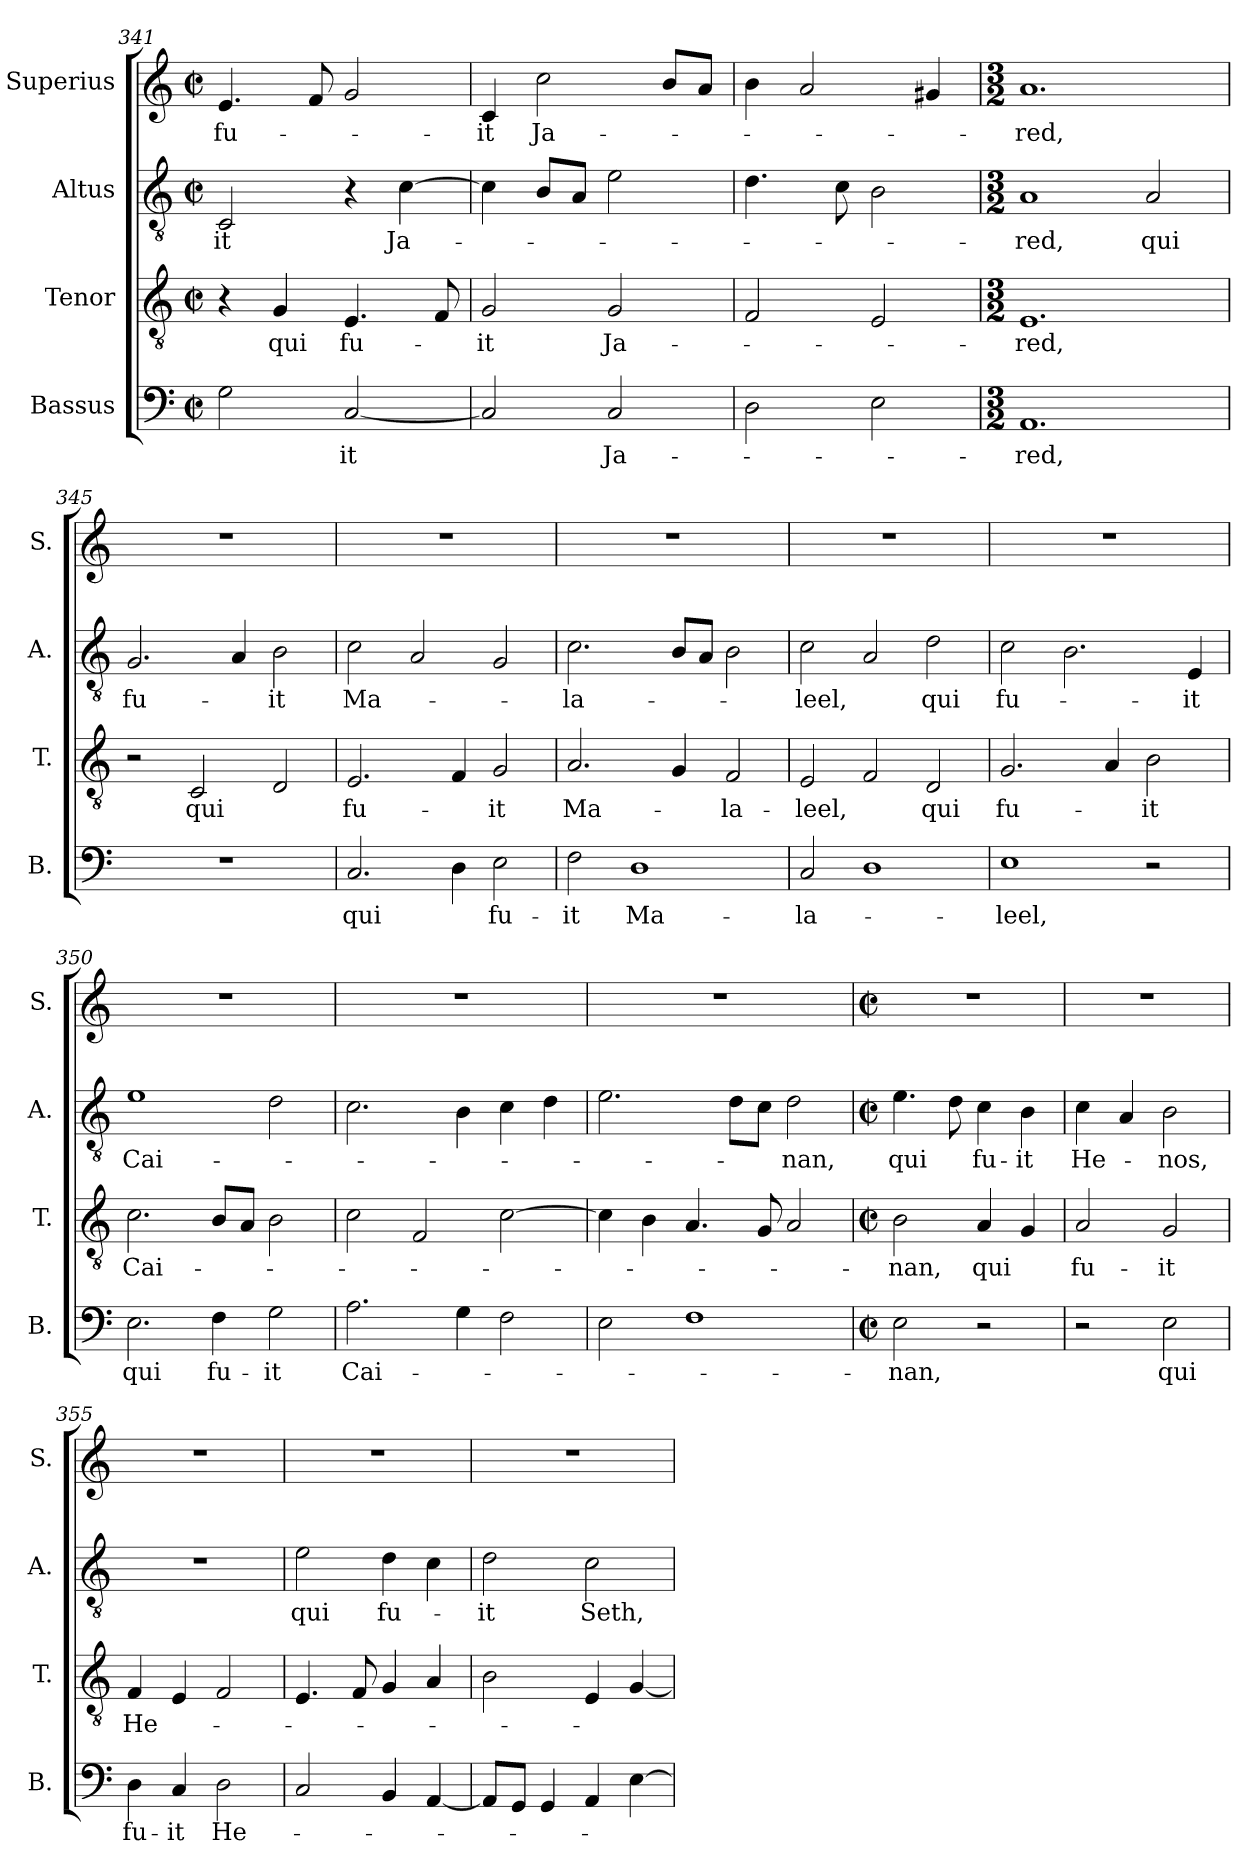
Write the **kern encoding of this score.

**kern	**text	**kern	**text	**kern	**text	**kern	**text
*part4	*part4	*part3	*part3	*part2	*part2	*part1	*part1
*staff4	*staff4	*staff3	*staff3	*staff2	*staff2	*staff1	*staff1
*I"Bassus	*	*I"Tenor	*	*I"Altus	*	*I"Superius	*
*I'B.	*	*I'T.	*	*I'A.	*	*I'S.	*
!!LO:LB:g=z
*clefF4	*	*clefGv2	*	*clefGv2	*	*clefG2	*
*	*	*ITrd7c12	*	*ITrd7c12	*	*	*
*M2/2	*	*M2/2	*	*M2/2	*	*M2/2	*
*met(c|)	*	*met(c|)	*	*met(c|)	*	*met(c|)	*
=341	=341	=341	=341	=341	=341	=341	=341
!	!	!	!	!	!LO:LY:b	!	!LO:LY:b
2G\	.	4r	.	2CC/	-it	4.e/	fu-
!	!	!	!LO:LY:b	!	!	!	!
.	.	4GG/	qui	.	.	.	.
.	.	.	.	.	.	8f/	.
!	!LO:LY:b	!	!LO:LY:b	!	!	!	!
[2C/	-it	4.EE/	fu-	4r	.	2g/	.
!	!	!	!	!	!LO:LY:b	!	!
.	.	.	.	[4C\	Ja-	.	.
.	.	8FF/	.	.	.	.	.
!!LO:PB:g=z
=342	=342	=342	=342	=342	=342	=342	=342
!	!	!	!LO:LY:b	!	!	!	!LO:LY:b
2C/]	.	2GG/	-it	4C\]	.	4c/	-it
!	!	!	!	!	!	!	!LO:LY:b
.	.	.	.	8BBL	.	2cc\	Ja-
.	.	.	.	8AAJ	.	.	.
!	!LO:LY:b	!	!LO:LY:b	!	!	!	!
2C/	Ja-	2GG/	Ja-	2E\	.	.	.
.	.	.	.	.	.	8bL	.
.	.	.	.	.	.	8aJ	.
=343	=343	=343	=343	=343	=343	=343	=343
2D\	.	2FF/	.	4.D\	.	4b\	.
.	.	.	.	.	.	2a/	.
.	.	.	.	8C\	.	.	.
2E\	.	2EE/	.	2BB\	.	.	.
.	.	.	.	.	.	4g#X/	.
=344	=344	=344	=344	=344	=344	=344	=344
*M3/2	*	*M3/2	*	*M3/2	*	*M3/2	*
!	!LO:LY:b	!	!LO:LY:b	!	!LO:LY:b	!	!LO:LY:b
1.AA	-red,	1.EE	-red,	1AA	-red,	1.a	-red,
!	!	!	!	!	!LO:LY:b	!	!
.	.	.	.	2AA/	qui	.	.
=345	=345	=345	=345	=345	=345	=345	=345
!	!	!	!	!	!LO:LY:b	!	!
1.r	.	2r	.	2.GG/	fu-	1.r	.
!	!	!	!LO:LY:b	!	!	!	!
.	.	2CC/	qui	.	.	.	.
.	.	.	.	4AA/	.	.	.
!	!	!	!	!	!LO:LY:b	!	!
.	.	2DD/	.	2BB\	-it	.	.
=346	=346	=346	=346	=346	=346	=346	=346
!	!LO:LY:b	!	!LO:LY:b	!	!LO:LY:b	!	!
2.C/	qui	2.EE/	fu-	2C\	Ma-	1.r	.
.	.	.	.	2AA/	.	.	.
4D\	.	4FF/	.	.	.	.	.
!	!LO:LY:b	!	!LO:LY:b	!	!	!	!
2E\	fu-	2GG/	-it	2GG/	.	.	.
!!LO:PB:g=z
=347	=347	=347	=347	=347	=347	=347	=347
!	!LO:LY:b	!	!LO:LY:b	!	!LO:LY:b	!	!
2F\	-it	2.AA/	Ma-	2.C\	-la-	1.r	.
!	!LO:LY:b	!	!	!	!	!	!
1D	Ma-	.	.	.	.	.	.
.	.	4GG/	.	8BBL	.	.	.
.	.	.	.	8AAJ	.	.	.
!	!	!	!LO:LY:b	!	!	!	!
.	.	2FF/	-la-	2BB\	.	.	.
=348	=348	=348	=348	=348	=348	=348	=348
!	!LO:LY:b	!	!LO:LY:b	!	!LO:LY:b	!	!
2C/	-la-	2EE/	-leel,	2C\	-leel,	1.r	.
1D	.	2FF/	.	2AA/	.	.	.
!	!	!	!LO:LY:b	!	!LO:LY:b	!	!
.	.	2DD/	qui	2D\	qui	.	.
=349	=349	=349	=349	=349	=349	=349	=349
!	!LO:LY:b	!	!LO:LY:b	!	!LO:LY:b	!	!
1E	-leel,	2.GG/	fu-	2C\	fu-	1.r	.
.	.	.	.	2.BB\	.	.	.
.	.	4AA/	.	.	.	.	.
!	!	!	!LO:LY:b	!	!	!	!
2r	.	2BB\	-it	.	.	.	.
!	!	!	!	!	!LO:LY:b	!	!
.	.	.	.	4EE/	-it	.	.
=350	=350	=350	=350	=350	=350	=350	=350
!	!LO:LY:b	!	!LO:LY:b	!	!LO:LY:b	!	!
2.E\	qui	2.C\	Cai-	1E	Cai-	1.r	.
!	!LO:LY:b	!	!	!	!	!	!
4F\	fu-	8BBL	.	.	.	.	.
.	.	8AAJ	.	.	.	.	.
!	!LO:LY:b	!	!	!	!	!	!
2G\	-it	2BB\	.	2D\	.	.	.
=351	=351	=351	=351	=351	=351	=351	=351
!	!LO:LY:b	!	!	!	!	!	!
2.A\	Cai-	2C\	.	2.C\	.	1.r	.
.	.	2FF/	.	.	.	.	.
4G\	.	.	.	4BB\	.	.	.
2F\	.	[2C\	.	4C\	.	.	.
.	.	.	.	4D\	.	.	.
!!LO:LB:g=z
=352	=352	=352	=352	=352	=352	=352	=352
2E\	.	4C\]	.	2.E\	.	1.r	.
.	.	4BB\	.	.	.	.	.
1F	.	4.AA/	.	.	.	.	.
.	.	.	.	8DL	.	.	.
.	.	8GG/	.	8CJ	.	.	.
!	!	!	!	!	!LO:LY:b	!	!
.	.	2AA/	.	2D\	-nan,	.	.
=353	=353	=353	=353	=353	=353	=353	=353
*M2/2	*	*M2/2	*	*M2/2	*	*M2/2	*
*met(c|)	*	*met(c|)	*	*met(c|)	*	*met(c|)	*
!	!LO:LY:b	!	!LO:LY:b	!	!LO:LY:b	!	!
2E\	-nan,	2BB\	-nan,	4.E\	qui	1r	.
.	.	.	.	8D\	.	.	.
!	!	!	!LO:LY:b	!	!LO:LY:b	!	!
2r	.	4AA/	qui	4C\	fu-	.	.
!	!	!	!	!	!LO:LY:b	!	!
.	.	4GG/	.	4BB\	-it	.	.
=354	=354	=354	=354	=354	=354	=354	=354
!	!	!	!LO:LY:b	!	!LO:LY:b	!	!
2r	.	2AA/	fu-	4C\	He-	1r	.
.	.	.	.	4AA/	.	.	.
!	!LO:LY:b	!	!LO:LY:b	!	!LO:LY:b	!	!
2E\	qui	2GG/	-it	2BB\	-nos,	.	.
=355	=355	=355	=355	=355	=355	=355	=355
!	!LO:LY:b	!	!LO:LY:b	!	!	!	!
4D\	fu-	4FF/	He-	1r	.	1r	.
!	!LO:LY:b	!	!	!	!	!	!
4C/	-it	4EE/	.	.	.	.	.
!	!LO:LY:b	!	!	!	!	!	!
2D\	He-	2FF/	.	.	.	.	.
=356	=356	=356	=356	=356	=356	=356	=356
!	!	!	!	!	!LO:LY:b	!	!
2C/	.	4.EE/	.	2E\	qui	1r	.
.	.	8FF/	.	.	.	.	.
!	!	!	!	!	!LO:LY:b	!	!
4BB/	.	4GG/	.	4D\	fu-	.	.
[4AA/	.	4AA/	.	4C\	.	.	.
!!LO:LB:g=z
=357	=357	=357	=357	=357	=357	=357	=357
!	!	!	!	!	!LO:LY:b	!	!
8AAL]	.	2BB\	.	2D\	-it	1r	.
8GGJ	.	.	.	.	.	.	.
4GG/	.	.	.	.	.	.	.
!	!	!	!	!	!LO:LY:b	!	!
4AA/	.	4EE/	.	2C\	Seth,	.	.
[4E\	.	[4GG/	.	.	.	.	.
=	=	=	=	=	=	=	=
*-	*-	*-	*-	*-	*-	*-	*-
